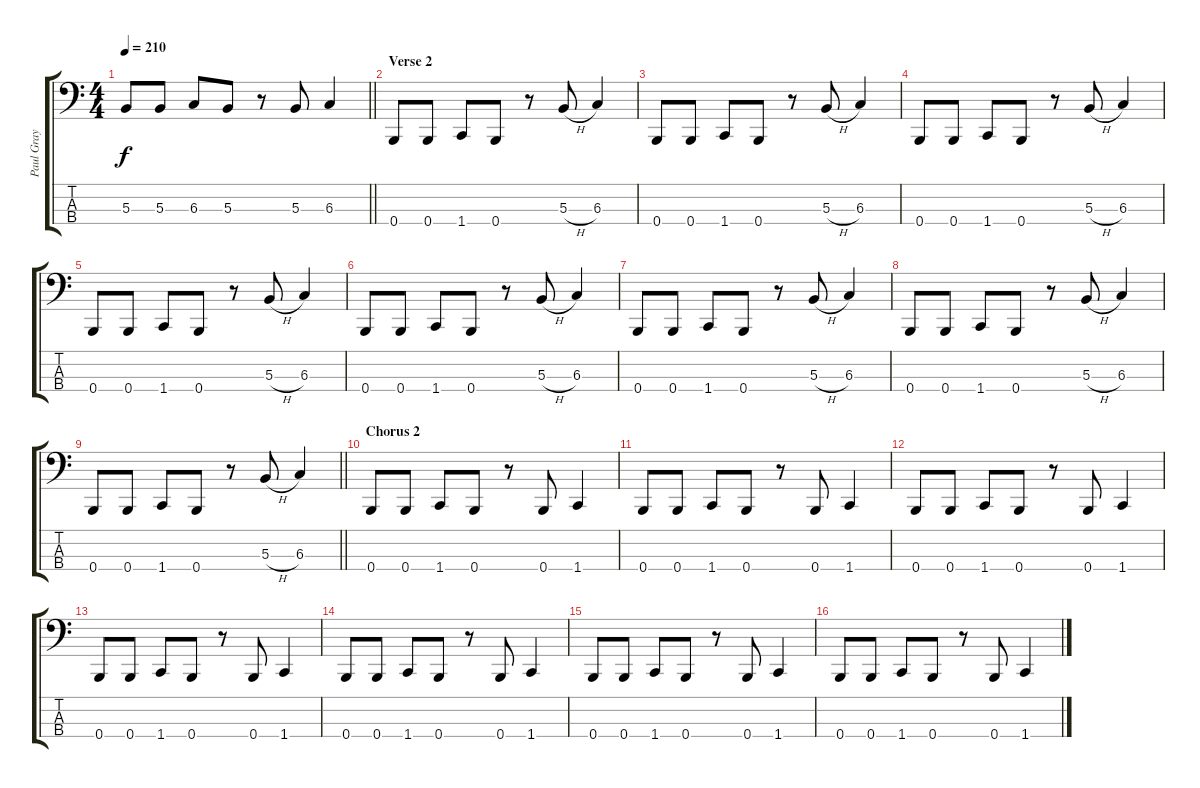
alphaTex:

\track ("Paul Gray" "Paul Gray") {instrument electricbasspick}
\staff {score tabs}
\tuning (E2 B1 Gb1 B0) {hide}
\ts (4 4)
\tempo 210
\clef f4
\barLineRight lightlight
\ks c
5.3.8{dy f} 5.3.8 6.3.8 5.3.8 r.8 5.3.8 6.3.4 |
\section ("" "Verse 2")
0.4.8 0.4.8 1.4.8 0.4.8 r.8 5.3{h}.8 6.3.4 |
0.4.8 0.4.8 1.4.8 0.4.8 r.8 5.3{h}.8 6.3.4 |
0.4.8 0.4.8 1.4.8 0.4.8 r.8 5.3{h}.8 6.3.4 |
0.4.8 0.4.8 1.4.8 0.4.8 r.8 5.3{h}.8 6.3.4 |
0.4.8 0.4.8 1.4.8 0.4.8 r.8 5.3{h}.8 6.3.4 |
0.4.8 0.4.8 1.4.8 0.4.8 r.8 5.3{h}.8 6.3.4 |
0.4.8 0.4.8 1.4.8 0.4.8 r.8 5.3{h}.8 6.3.4 |
\barLineRight lightlight
0.4.8 0.4.8 1.4.8 0.4.8 r.8 5.3{h}.8 6.3.4 |
\section ("" "Chorus 2")
0.4.8 0.4.8 1.4.8 0.4.8 r.8 0.4.8 1.4.4 |
0.4.8 0.4.8 1.4.8 0.4.8 r.8 0.4.8 1.4.4 |
0.4.8 0.4.8 1.4.8 0.4.8 r.8 0.4.8 1.4.4 |
0.4.8 0.4.8 1.4.8 0.4.8 r.8 0.4.8 1.4.4 |
0.4.8 0.4.8 1.4.8 0.4.8 r.8 0.4.8 1.4.4 |
0.4.8 0.4.8 1.4.8 0.4.8 r.8 0.4.8 1.4.4 |
0.4.8 0.4.8 1.4.8 0.4.8 r.8 0.4.8 1.4.4
